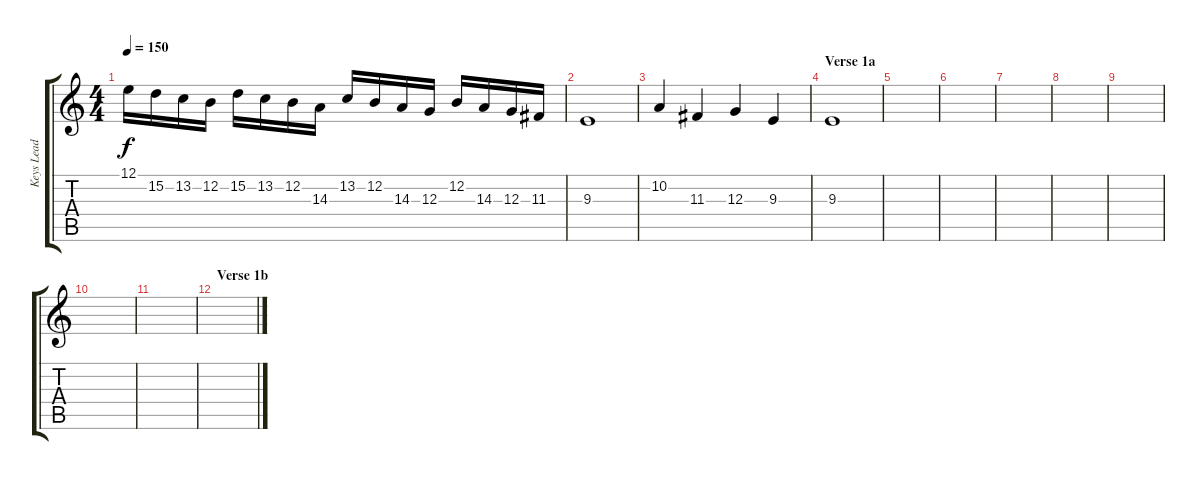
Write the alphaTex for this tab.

\track ("Keys Lead" "Keys Lead") {instrument harpsichord}
\staff {score tabs}
\tuning (E4 B3 G3 D3 A2 E2) {hide}
\ts (4 4)
\tempo 150
\clef g2
\ks c
12.1.16{dy f} 15.2.16 13.2.16 12.2.16 15.2.16 13.2.16 12.2.16 14.3.16 13.2.16 12.2.16 14.3.16 12.3.16 12.2.16 14.3.16 12.3.16 11.3.16 |
9.3.1 |
10.2.4 11.3.4 12.3.4 9.3.4 |
\section ("" "Verse 1a")
9.3.1 |
|
|
|
|
|
|
|
\section ("" "Verse 1b")
